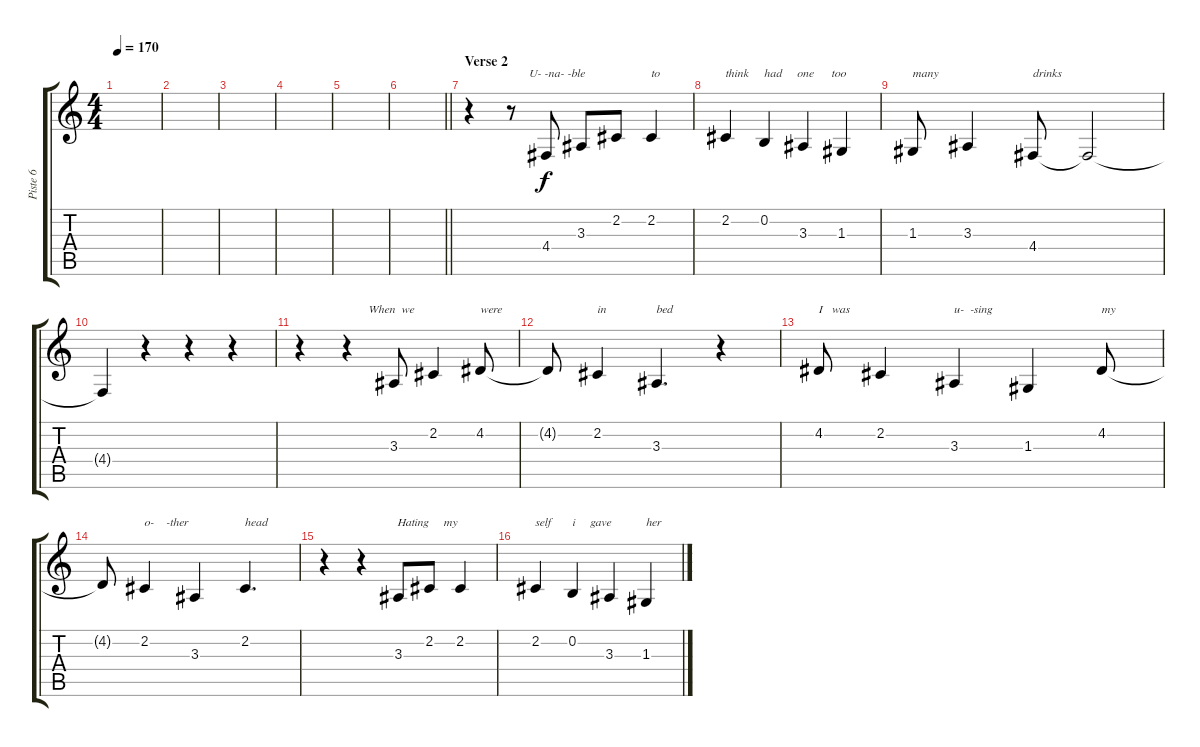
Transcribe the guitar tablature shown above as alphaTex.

\track ("Piste 6" "Piste 6") {instrument altosax}
\staff {score tabs}
\tuning (E4 B3 G3 D3 A2 E2) {hide}
\ts (4 4)
\tempo 170
\clef g2
\ks c
|
|
|
|
|
\barLineRight lightlight
|
\section ("" "Verse 2")
r.4 r.8{txt "      U- -na- -ble"} 4.4.8 3.3.8 2.2.8 2.2.4{txt "to"} |
2.2.4{txt "think"} 0.2.4{txt "had     one      too"} 3.3.4 1.3.4 |
1.3.8{txt "many "} 3.3.4 4.4.8{txt "drinks"} 4.4{t}.2 |
4.4{t}.4 r.4 r.4 r.4 |
r.4 r.4{txt "       When  we"} 3.3.8 2.2.4 4.2.8{txt "were"} |
4.2{t}.8 2.2.4{txt "in "} 3.3.4{d txt "bed"} r.4 |
4.2.8{txt "I   was"} 2.2.4 3.3.4{txt "u-  -sing"} 1.3.4 4.2.8{txt "my"} |
4.2{t}.8 2.2.4{txt "o-    -ther"} 3.3.4 2.2.4{d txt "head"} |
r.4 r.4{txt "            Hating     my"} 3.3.8 2.2.8 2.2.4 |
2.2.4{txt "self"} 0.2.4{txt "i     gave"} 3.3.4 1.3.4{txt "her"}
